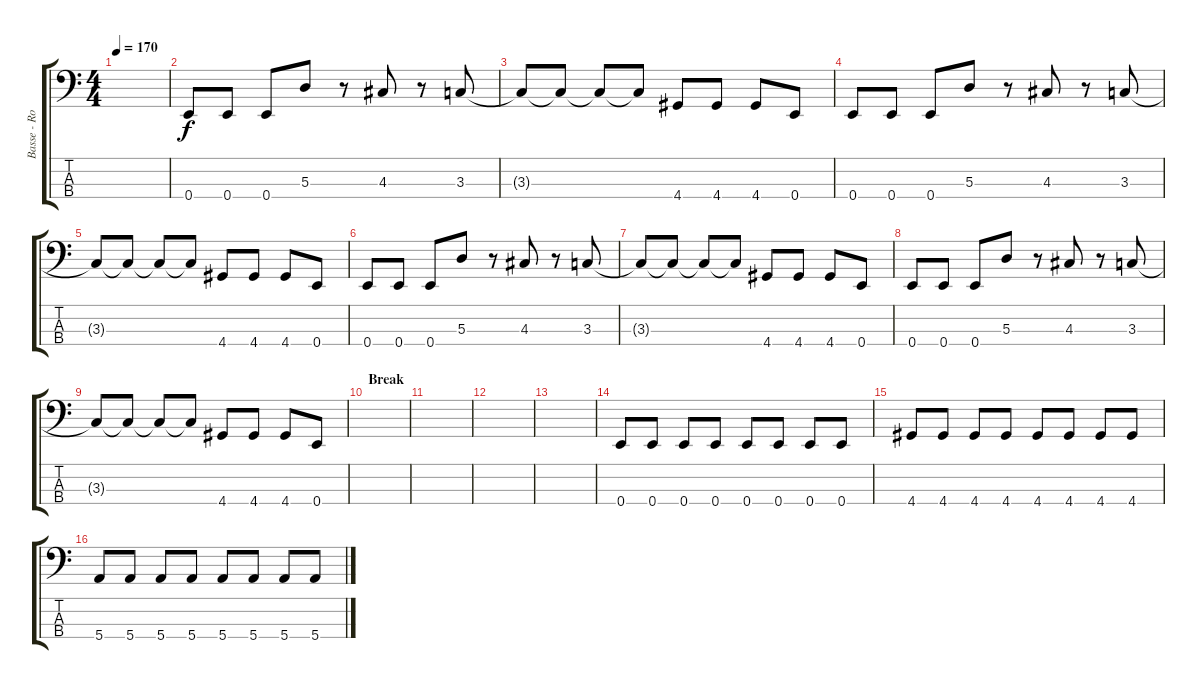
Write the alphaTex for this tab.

\track ("Basse - Rosie Martin" "Basse - Ro") {instrument electricbasspick}
\staff {score tabs}
\tuning (G2 D2 A1 E1) {hide}
\ts (4 4)
\tempo 170
\clef f4
\ks c
|
0.4.8 0.4.8 0.4.8 5.3.8 r.8 4.3.8 r.8 3.3.8 |
3.3{t}.8 3.3{t}.8 3.3{t}.8 3.3{t}.8 4.4.8 4.4.8 4.4.8 0.4.8 |
0.4.8 0.4.8 0.4.8 5.3.8 r.8 4.3.8 r.8 3.3.8 |
3.3{t}.8 3.3{t}.8 3.3{t}.8 3.3{t}.8 4.4.8 4.4.8 4.4.8 0.4.8 |
0.4.8 0.4.8 0.4.8 5.3.8 r.8 4.3.8 r.8 3.3.8 |
3.3{t}.8 3.3{t}.8 3.3{t}.8 3.3{t}.8 4.4.8 4.4.8 4.4.8 0.4.8 |
0.4.8 0.4.8 0.4.8 5.3.8 r.8 4.3.8 r.8 3.3.8 |
3.3{t}.8 3.3{t}.8 3.3{t}.8 3.3{t}.8 4.4.8 4.4.8 4.4.8 0.4.8 |
\section ("" "Break")
|
|
|
|
0.4.8 0.4.8 0.4.8 0.4.8 0.4.8 0.4.8 0.4.8 0.4.8 |
4.4.8 4.4.8 4.4.8 4.4.8 4.4.8 4.4.8 4.4.8 4.4.8 |
5.4.8 5.4.8 5.4.8 5.4.8 5.4.8 5.4.8 5.4.8 5.4.8
